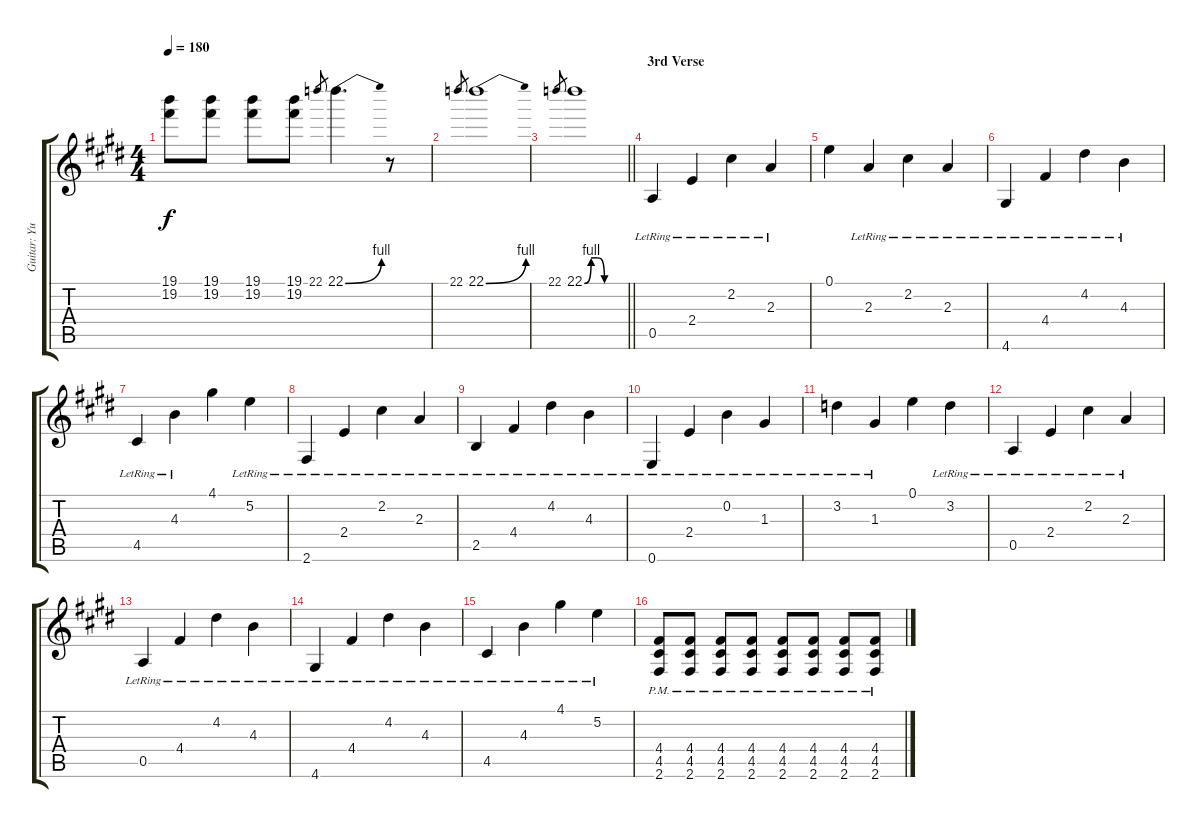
\track ("Guitar: Yui Hirasawa" "Guitar: Yu") {instrument distortionguitar}
\staff {score tabs}
\tuning (E4 B3 G3 D3 A2 E2) {hide}
\ts (4 4)
\tempo 180
\clef g2
\ks e
(19.1 19.2).8{dy f} (19.1 19.2).8 (19.1 19.2).8 (19.1 19.2).8 22.1.8{gr} 22.1{be (bend 0 0 60 4)}.4{d} r.8 |
22.1.8{gr} 22.1{be (bend 0 0 60 4)}.1 |
\barLineRight lightlight
22.1.8{gr} 22.1{be (custom 0 0 10 4 20 4 30 0 60 0)}.1 |
\section ("" "3rd Verse")
0.5{lr}.4 2.4{lr}.4 2.2{lr}.4 2.3{lr}.4 |
0.1.4 2.3{lr}.4 2.2{lr}.4 2.3{lr}.4 |
4.6{lr}.4 4.4{lr}.4 4.2{lr}.4 4.3{lr}.4 |
4.5{lr}.4 4.3{lr}.4 4.1.4 5.2{lr}.4 |
2.6{lr}.4 2.4{lr}.4 2.2{lr}.4 2.3{lr}.4 |
2.5{lr}.4 4.4{lr}.4 4.2{lr}.4 4.3{lr}.4 |
0.6{lr}.4 2.4{lr}.4 0.2{lr}.4 1.3{lr}.4 |
3.2{lr}.4 1.3{lr}.4 0.1.4 3.2{lr}.4 |
0.5{lr}.4 2.4{lr}.4 2.2{lr}.4 2.3{lr}.4 |
0.5{lr}.4 4.4{lr}.4 4.2{lr}.4 4.3{lr}.4 |
4.6{lr}.4 4.4{lr}.4 4.2{lr}.4 4.3{lr}.4 |
4.5{lr}.4 4.3{lr}.4 4.1{lr}.4 5.2{lr}.4 |
(4.4{pm} 4.5{pm} 2.6{pm}).8 (4.4 4.5 2.6{pm}).8 (4.4 4.5 2.6{pm}).8 (4.4 4.5 2.6{pm}).8 (4.4 4.5 2.6{pm}).8 (4.4 4.5 2.6{pm}).8 (4.4 4.5 2.6{pm}).8 (4.4{pm} 4.5 2.6).8
